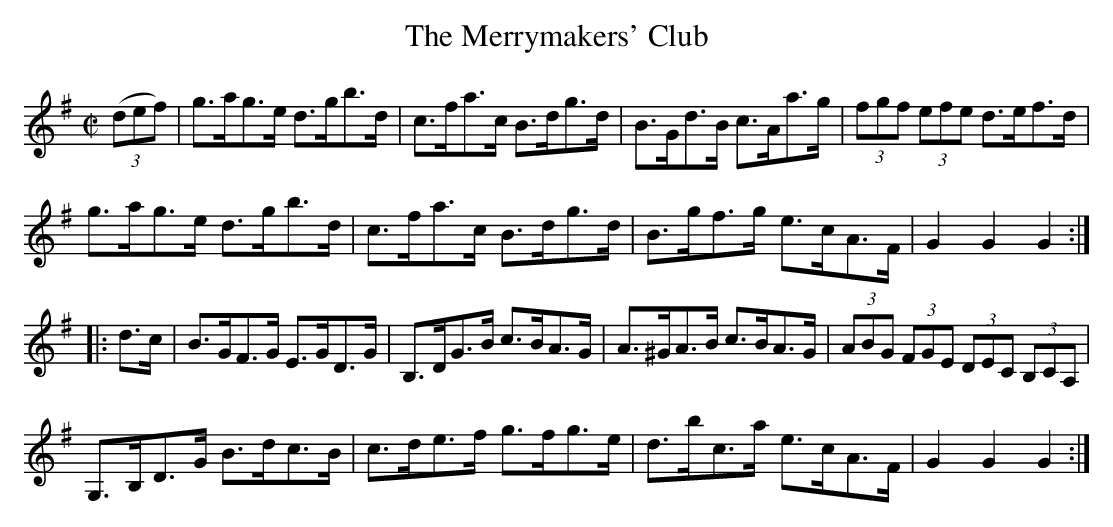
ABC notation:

X:1
T: The Merrymakers' Club
M: C|
L: 1/8
K: G
   ((3def) | g>ag>e d>gb>d | c>fa>c B>dg>d | B>Gd>B c>Aa>g | (3fgf (3efe d>ef>d|
             g>ag>e d>gb>d | c>fa>c B>dg>d | B>gf>g e>cA>F | G2 G2 G2 :|
|:   d>c   | B>GF>G E>GD>G |B,>DG>B c>BA>G |A>^GA>B c>BA>G | (3ABG (3FGE (3DEC (3B,CA, |
           G,>B,D>G B>dc>B | c>de>f g>fg>e | d>bc>a e>cA>F | G2 G2 G2 :|
